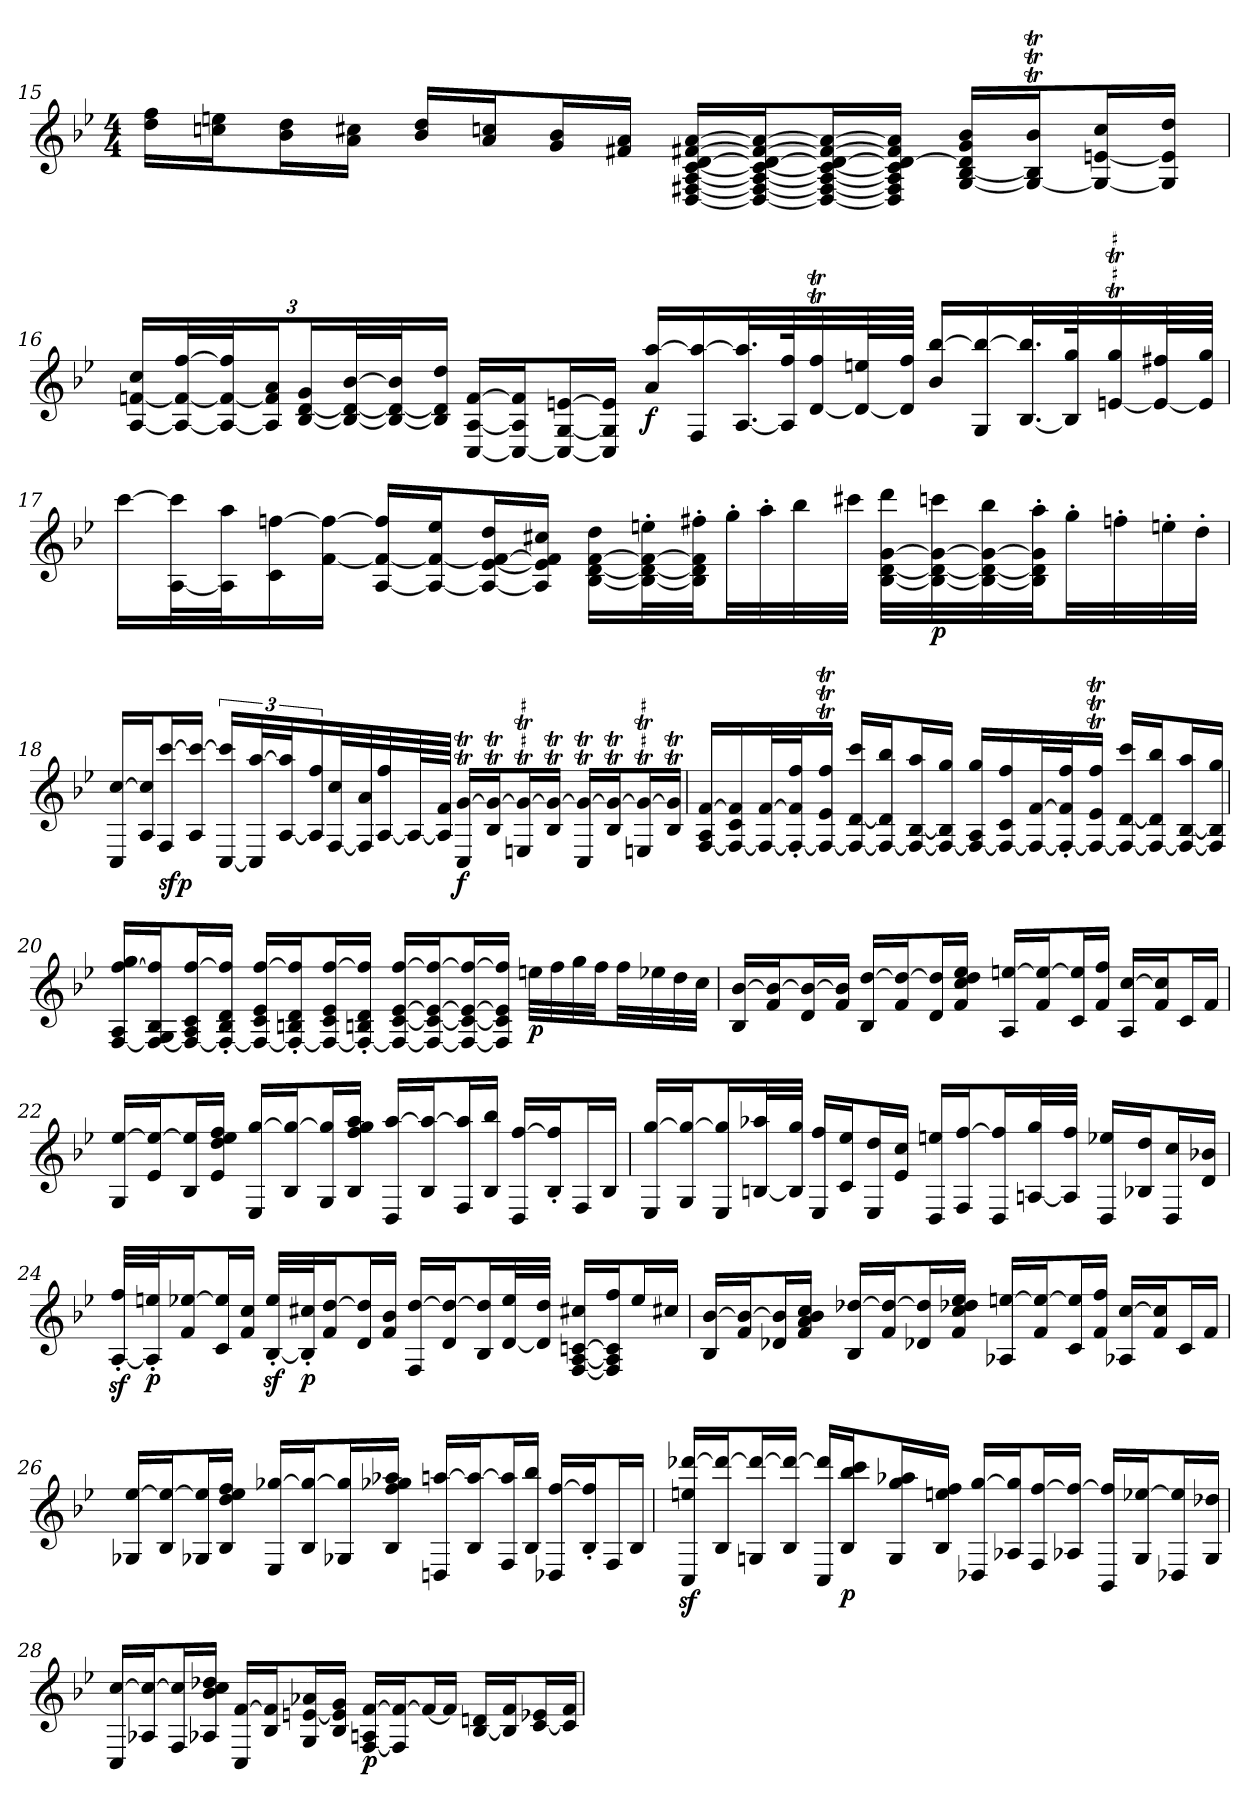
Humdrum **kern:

**kern	**dynam
*part1	*part1
*staff1	*staff1
*clefG2	*
*k[b-e-]	*
*B-:	*
*M4/4	*
=15	=15
16dd 16ffLL	.
16ccn 16eenJ	.
16b- 16ddL	.
16a 16cc#XJJ	.
16b- 16ddLL	.
16a 16ccnJ	.
16g 16b-L	.
16f#X 16aJJ	.
[16D [16F#X [16A [16c [16d [16f#X [16aLL	.
16D_ 16F#_ 16A_ 16c_ 16d_ 16f#_ 16a_J	.
16D_ 16F#_ 16A_ 16c_ 16d_ 16f#_ 16a_L	.
16D] 16F#] 16A] 16c] 16d_ 16f#] 16a]JJ	.
[16G [16B- 16d] 16g 16b-LL	.
16G_T 16B-]T 16b-TJ	.
16G_ [16en 16ccL	.
16G] 16e] 16ddJJ	.
=16	=16
[24A [24fn 24ccLL	.
48A_ 48f_ [48ffL	.
48A_ 48f_ 48ff]J	.
24A] 24f] 24aJ	.
[24B- [24d 24gL	.
48B-_ 48d_ [48b-L	.
48B-_ 48d_ 48b-]J	.
24B-] 24d] 24ddJJ	.
[16C [16A [16fLL	.
16C_ 16A] 16f]J	.
16C_ [16G [16enL	.
16C] 16G] 16e]JJ	.
16a [16aaLL	f
16F 16aa_	.
[32.A 32.aa]L	.
64A] 64ffK	.
[32dT 32ffT	.
64d_ 64eenL	.
64d] 64ffJJJJ	.
16b- [16bb-LL	.
16G 16bb-_	.
[32.B- 32.bb-]L	.
64B-] 64ggK	.
[32enT 32ggT	.
64e_ 64ff#XL	.
64e] 64ggJJJJ	.
=17	=17
[16cccLL	.
[32A 32ccc]L	.
32A] 32aaJ	.
16c [16ffn	.
[16f 16ff_JJ	.
[16A 16f_ 16ff]LL	.
16A_ 16f_ 16ee-J	.
16A_ [16e- 16f_ 16ddL	.
16A] 16e-] 16f] 16cc#XJJ	.
[16B- [16d [16f 16ddLL	.
32B-_' 32d_' 32f_' 32een'L	.
32B-]' 32d]' 32f]' 32ff#X'JJ	.
32gg'LL	.
32aa'	.
32bb-	.
32ccc#XJJJ	.
[32B- [32d [32g 32dddLLL	.
32B-_ 32d_ 32g_ 32cccn	p
32B-_ 32d_ 32g_ 32bb-	.
32B-]' 32d]' 32g]' 32aa'JJ	.
32gg'LL	.
32ffn'	.
32een'	.
32dd'JJJ	.
=18	=18
16C [16ccLL	.
16A 16cc]J	.
16F [16cccL	sfp
16A 16ccc_JJ	.
[24C 24ccc]LL	.
48C] [48aaL	.
[48A 48aa]J	.
24A] 24ff	.
[32F 32ccL	.
32F] 32a	.
[32A 32ff	.
64AL_	.
64A] 64fJJJJ	.
16CT [16gTLL	f
16B-T 16g_TJ	.
16EnT 16g_TL	.
16B-T 16g_TJJ	.
16CT 16g_TLL	.
16B-T 16g_TJ	.
16EnT 16g_TL	.
16B-T 16g]TJJ	.
=19	=19
[16F 16A [16fLL	.
16F_ 16c 16f]	.
32F_ [32fL	.
32F_' 32f]' 32ff'J	.
16F_T 16e-T 16ffTJJ	.
16F_ [16d 16cccLL	.
16F_ 16d] 16bb-J	.
16F_ [16B- 16aaL	.
16F_ 16B-] 16ggJJ	.
16F_ 16A 16ggLL	.
16F_ 16c 16ff	.
32F_ [32fL	.
32F_' 32f]' 32ff'J	.
16F_T 16e-T 16ffTJJ	.
16F_ [16d 16cccLL	.
16F_ 16d] 16bb-J	.
16F_ [16B- 16aaL	.
16F] 16B-] 16ggJJ	.
=20	=20
[16F 16A [16ff 16ggLL	.
16F_ 16G 16B- 16ff]J	.
16F_ 16A 16c [16ffL	.
16F_' 16B-' 16d' 16ff]'JJ	.
16F_ 16c 16e- [16ffLL	.
16F_' 16Bn' 16d' 16ff]'J	.
16F_ 16c 16e- [16ffL	.
16F_' 16Bn' 16d' 16ff]'JJ	.
16F_ [16c [16e- [16ffLL	.
16F_ 16c_ 16e-_ 16ff_J	.
16F_ 16c_ 16e-_ 16ff_L	.
16F] 16c] 16e-] 16ff]JJ	.
32eenLLL	p
32ff	.
32gg	.
32ffJJ	.
32ffLL	.
32ee-X	.
32dd	.
32ccJJJ	.
=21	=21
16B- [16b-LL	.
16f 16b-_J	.
16d 16b-_L	.
16f 16b-]JJ	.
16B- [16ddLL	.
16f 16dd_J	.
16d 16dd]L	.
16f 16cc 16dd 16ee-JJ	.
16A [16eenLL	.
16f 16ee_J	.
16c 16ee]L	.
16f 16ffJJ	.
16A [16ccLL	.
16f 16cc]J	.
16cL	.
16fJJ	.
=22	=22
16G [16ee-LL	.
16e- 16ee-_J	.
16B- 16ee-]L	.
16e- 16dd 16ee- 16ffJJ	.
16E- [16ggLL	.
16B- 16gg_J	.
16G 16gg]L	.
16B- 16ff 16gg 16aaJJ	.
16D [16aaLL	.
16B- 16aa_J	.
16F 16aa]L	.
16B- 16bb-JJ	.
16D [16ffLL	.
16B-' 16ff]'J	.
16FL	.
16B-JJ	.
=23	=23
16E- [16ggLL	.
16G 16gg_J	.
16E- 16gg]L	.
[32Bn 32aa-XL	.
32B] 32ggJJJ	.
16E- 16ffLL	.
16c 16ee-J	.
16E- 16ddL	.
16e- 16ccJJ	.
16D 16eenLL	.
16F [16ffJ	.
16D 16ff]L	.
[32An 32ggL	.
32A] 32ffJJJ	.
16D 16ee-XLL	.
16B-X 16ddJ	.
16D 16ccL	.
16d 16b-XJJ	.
=24	=24
[32Az' 32ffz'LLL	.
32A]' 32een'J	p
16f [16ee-XJ	.
16c 16ee-]L	.
16f 16ccJJ	.
[32B-z' 32ee-z'LLL	.
32B-]' 32cc#X'J	p
16f [16ddJ	.
16d 16dd]L	.
16f 16b-JJ	.
16F [16ddLL	.
16d 16dd_J	.
16B- 16dd]L	.
[32d 32ee-L	.
32d] 32ddJJJ	.
[16F [16A [16cn 16cc#XLL	.
16F] 16A] 16c] 16ffJ	.
16ee-L	.
16cc#XJJ	.
=25	=25
16B- [16b-LL	.
16f 16b-_J	.
16d-X 16b-]L	.
16f 16a 16b- 16ccJJ	.
16B- [16dd-XLL	.
16f 16dd-_J	.
16d-X 16dd-]L	.
16f 16cc 16dd-X 16ee-JJ	.
16A-X [16eenLL	.
16f 16ee_J	.
16c 16ee]L	.
16f 16ffJJ	.
16A-X [16ccLL	.
16f 16cc]J	.
16cL	.
16fJJ	.
=26	=26
16G-X [16ee-LL	.
16B- 16ee-_J	.
16G-X 16ee-]L	.
16B- 16dd 16ee- 16ffJJ	.
16E- [16gg-XLL	.
16B- 16gg-_J	.
16G-X 16gg-]L	.
16B- 16ff 16gg-X 16aa-XJJ	.
16Dn [16aanLL	.
16B- 16aa_J	.
16F 16aa]L	.
16B- 16bb-JJ	.
16D-X [16ffLL	.
16B-' 16ff]'J	.
16FL	.
16B-JJ	.
=27	=27
16Cz 16eenz [16ddd-XzLL	.
16B- 16ddd-_J	.
16Gn 16ddd-_L	.
16B- 16ddd-_JJ	.
16C 16ddd-]LL	.
16B- 16bb- 16cccJ	p
16G 16gg 16aa-XL	.
16B- 16een 16ffJJ	.
16D-X [16ggLL	.
16A-X 16gg]J	.
16F [16ffL	.
16A-X 16ff_JJ	.
16BB- 16ff]LL	.
16G [16ee-XJ	.
16D-X 16ee-]L	.
16G 16dd-XJJ	.
=28	=28
16C [16ccLL	.
16A-X 16cc_J	.
16F 16cc]L	.
16A-X 16b- 16cc 16dd-XJJ	.
16C [16fLL	.
16B- 16f]J	.
16G [16en 16a-XL	.
16B- 16e] 16gJJ	.
[16F 16An [16fLL	p
16F] 16f_J	.
16fL_	.
16fJJ]	.
[16B- 16dnLL	.
16B-] 16fJ	.
[16c 16e-XL	.
16c] 16fJJ	.
=	=
*-	*-
